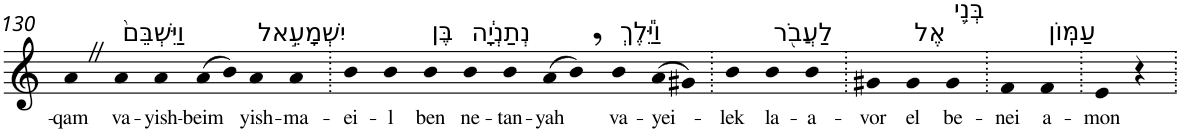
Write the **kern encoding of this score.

**kern	**text
*part1	*part1
*staff1	*staff1
*I"Piano	*
*I'Pno	*
!!LO:PB:g=z
*clefG2	*
*k[]	*
=130	=130
!	!LO:LY:b
4aZ	-qam
!LO:TX:a:t=וַיִּשְׁבֵּם֙	!
!	!LO:LY:b
4a	va-
!	!LO:LY:b
4a	-yish-
!	!LO:LY:b
(>8a	-beim
8b)	.
!LO:TX:a:t=יִשְׁמָעֵ֣אל	!
!	!LO:LY:b
4a	yish-
!	!LO:LY:b
4a	-ma-
=131.	=131.
!	!LO:LY:b
4b	-ei-
!	!LO:LY:b
4b	-l
!LO:TX:a:t=בֶּן	!
!	!LO:LY:b
4b	ben
!LO:TX:a:t=נְתַנְיָ֔ה	!
!	!LO:LY:b
4b	ne-
!	!LO:LY:b
4b	-tan-
!	!LO:LY:b
(>8a	-yah
8b,)	.
!LO:TX:a:t=וַיֵּ֕לֶךְ	!
!	!LO:LY:b
4b	va-
!	!LO:LY:b
(>8a	-yei-
8g#X)	.
=132.	=132.
!	!LO:LY:b
4b	-lek
!LO:TX:a:t=לַעֲבֹ֖ר	!
!	!LO:LY:b
4b	la-
!	!LO:LY:b
4b	-a-
=133.	=133.
!	!LO:LY:b
4g#X	-vor
!LO:TX:a:t=אֶל	!
!	!LO:LY:b
4g#	el
!LO:TX:a:t=בְּנֵ֥י	!
!	!LO:LY:b
4g#	be-
=134.	=134.
!	!LO:LY:b
4f	-nei
!LO:TX:a:t=עַמּֽוֹן	!
!	!LO:LY:b
4f	a-
=135.	=135.
!	!LO:LY:b
4e	-mon
4r	.
=.	=.
*-	*-
